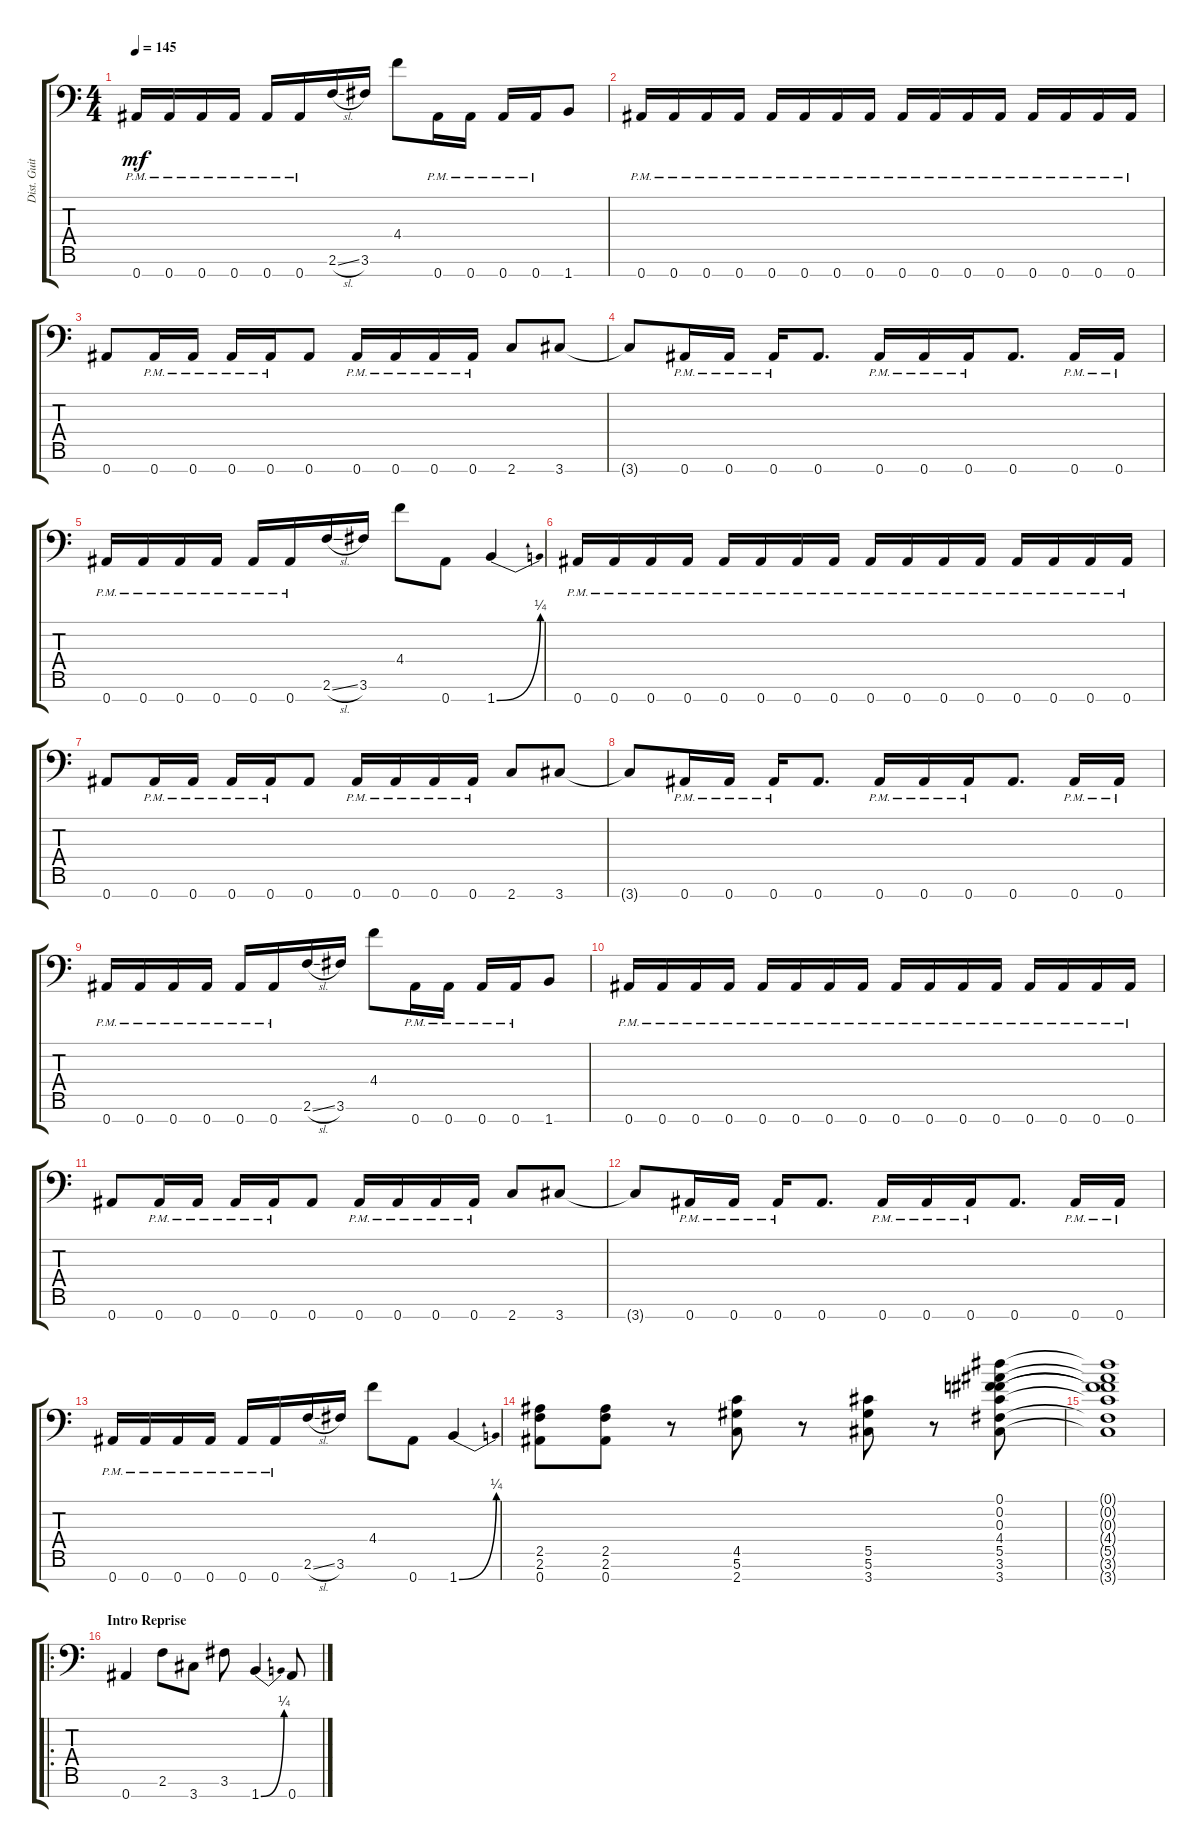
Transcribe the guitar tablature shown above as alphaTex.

\track ("Dist. Guitar 1" "Dist. Guit") {instrument distortionguitar}
\staff {score tabs}
\tuning (Eb4 Bb3 Gb3 Db3 Ab2 Eb2 Bb1) {hide}
\ts (4 4)
\tempo 145
\clef f4
\ks c
0.7{pm}.16{dy mf} 0.7{pm}.16 0.7{pm}.16 0.7{pm}.16 0.7{pm}.16 0.7{pm}.16 2.6{sl}.16 3.6.16 4.4.8 0.7{pm}.16 0.7{pm}.16 0.7{pm}.16 0.7{pm}.16 1.7.8 |
0.7{pm}.16 0.7{pm}.16 0.7{pm}.16 0.7{pm}.16 0.7{pm}.16 0.7{pm}.16 0.7{pm}.16 0.7{pm}.16 0.7{pm}.16 0.7{pm}.16 0.7{pm}.16 0.7{pm}.16 0.7{pm}.16 0.7{pm}.16 0.7{pm}.16 0.7{pm}.16 |
0.7.8 0.7{pm}.16 0.7{pm}.16 0.7{pm}.16 0.7{pm}.16 0.7.8 0.7{pm}.16 0.7{pm}.16 0.7{pm}.16 0.7{pm}.16 2.7.8 3.7.8 |
3.7{t}.8 0.7{pm}.16 0.7{pm}.16 0.7{pm}.16 0.7.8{d} 0.7{pm}.16 0.7{pm}.16 0.7{pm}.16 0.7.8{d} 0.7{pm}.16 0.7{pm}.16 |
0.7{pm}.16 0.7{pm}.16 0.7{pm}.16 0.7{pm}.16 0.7{pm}.16 0.7{pm}.16 2.6{sl}.16 3.6.16 4.4.8 0.7.8 1.7{be (bend 0 0 60 1)}.4 |
0.7{pm}.16 0.7{pm}.16 0.7{pm}.16 0.7{pm}.16 0.7{pm}.16 0.7{pm}.16 0.7{pm}.16 0.7{pm}.16 0.7{pm}.16 0.7{pm}.16 0.7{pm}.16 0.7{pm}.16 0.7{pm}.16 0.7{pm}.16 0.7{pm}.16 0.7{pm}.16 |
0.7.8 0.7{pm}.16 0.7{pm}.16 0.7{pm}.16 0.7{pm}.16 0.7.8 0.7{pm}.16 0.7{pm}.16 0.7{pm}.16 0.7{pm}.16 2.7.8 3.7.8 |
3.7{t}.8 0.7{pm}.16 0.7{pm}.16 0.7{pm}.16 0.7.8{d} 0.7{pm}.16 0.7{pm}.16 0.7{pm}.16 0.7.8{d} 0.7{pm}.16 0.7{pm}.16 |
0.7{pm}.16 0.7{pm}.16 0.7{pm}.16 0.7{pm}.16 0.7{pm}.16 0.7{pm}.16 2.6{sl}.16 3.6.16 4.4.8 0.7{pm}.16 0.7{pm}.16 0.7{pm}.16 0.7{pm}.16 1.7.8 |
0.7{pm}.16 0.7{pm}.16 0.7{pm}.16 0.7{pm}.16 0.7{pm}.16 0.7{pm}.16 0.7{pm}.16 0.7{pm}.16 0.7{pm}.16 0.7{pm}.16 0.7{pm}.16 0.7{pm}.16 0.7{pm}.16 0.7{pm}.16 0.7{pm}.16 0.7{pm}.16 |
0.7.8 0.7{pm}.16 0.7{pm}.16 0.7{pm}.16 0.7{pm}.16 0.7.8 0.7{pm}.16 0.7{pm}.16 0.7{pm}.16 0.7{pm}.16 2.7.8 3.7.8 |
3.7{t}.8 0.7{pm}.16 0.7{pm}.16 0.7{pm}.16 0.7.8{d} 0.7{pm}.16 0.7{pm}.16 0.7{pm}.16 0.7.8{d} 0.7{pm}.16 0.7{pm}.16 |
0.7{pm}.16 0.7{pm}.16 0.7{pm}.16 0.7{pm}.16 0.7{pm}.16 0.7{pm}.16 2.6{sl}.16 3.6.16 4.4.8 0.7.8 1.7{be (bend 0 0 60 1)}.4 |
(2.5 2.6 0.7).8 (2.5 2.6 0.7).8 r.8 (4.5 5.6 2.7).8 r.8 (5.5 5.6 3.7).8 r.8 (0.1 0.2 0.3 4.4 5.5 3.6 3.7).8 |
(0.1{t} 0.2{t} 0.3{t} 4.4{t} 5.5{t} 3.6{t} 3.7{t}).1 |
\ro
\section ("" "Intro Reprise")
0.7.4 2.6.8 3.7.8 3.6.8 1.7{be (bend 0 0 60 1)}.4 0.7.8
